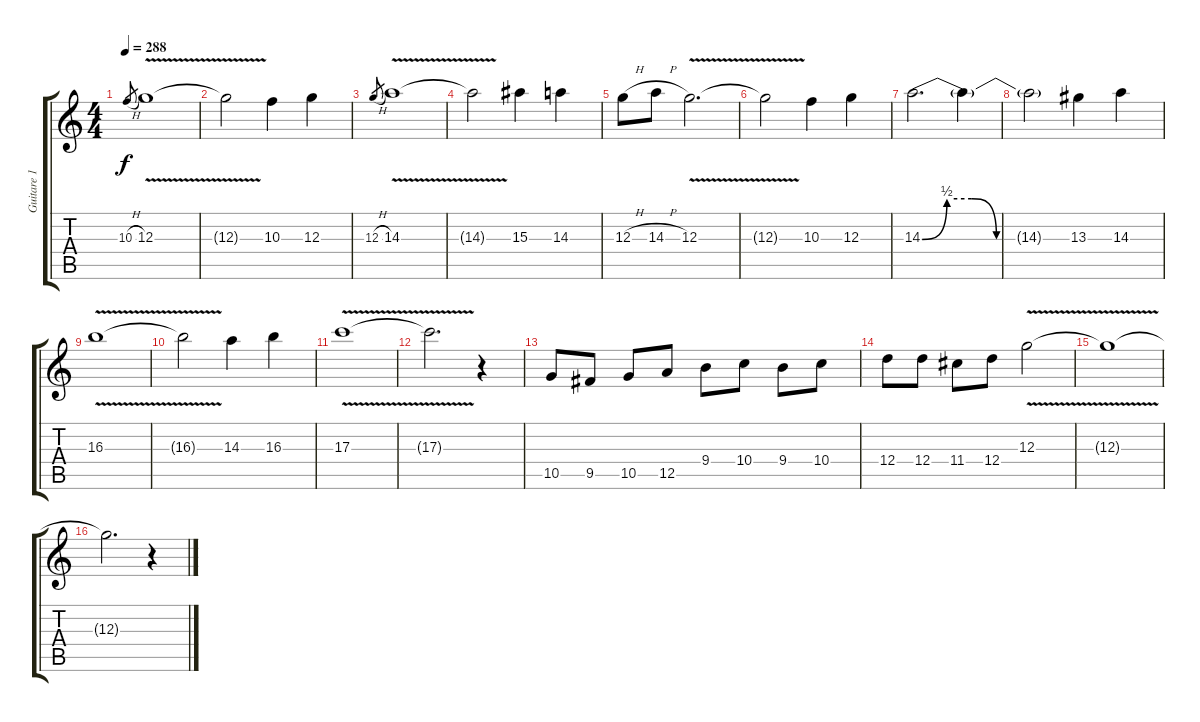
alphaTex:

\track ("Guitare 1" "Guitare 1") {instrument distortionguitar}
\staff {score tabs}
\tuning (E4 B3 G3 D3 A2 E2) {hide}
\ts (4 4)
\tempo 288
\clef g2
\ks c
10.3{h}.8{gr dy f} 12.3{v}.1 |
12.3{t}.2 10.3.4 12.3.4 |
12.3{h}.8{gr} 14.3{v}.1 |
14.3{t}.2 15.3.4 14.3.4 |
12.3{h}.8 14.3{h}.8 12.3{v}.2{d} |
12.3{t}.2 10.3.4 12.3.4 |
14.3{be (custom 0 0 10 2 20 2 30 0 60 0)}.2{d} 14.3{t}.4 |
14.3{t}.2 13.3.4 14.3.4 |
16.3{v}.1 |
16.3{t}.2 14.3.4 16.3.4 |
17.3{v}.1 |
17.3{t}.2{d} r.4 |
10.5.8 9.5.8 10.5.8 12.5.8 9.4.8 10.4.8 9.4.8 10.4.8 |
12.4.8 12.4.8 11.4.8 12.4.8 12.3{v}.2 |
12.3{t}.1 |
12.3{t}.2{d} r.4
